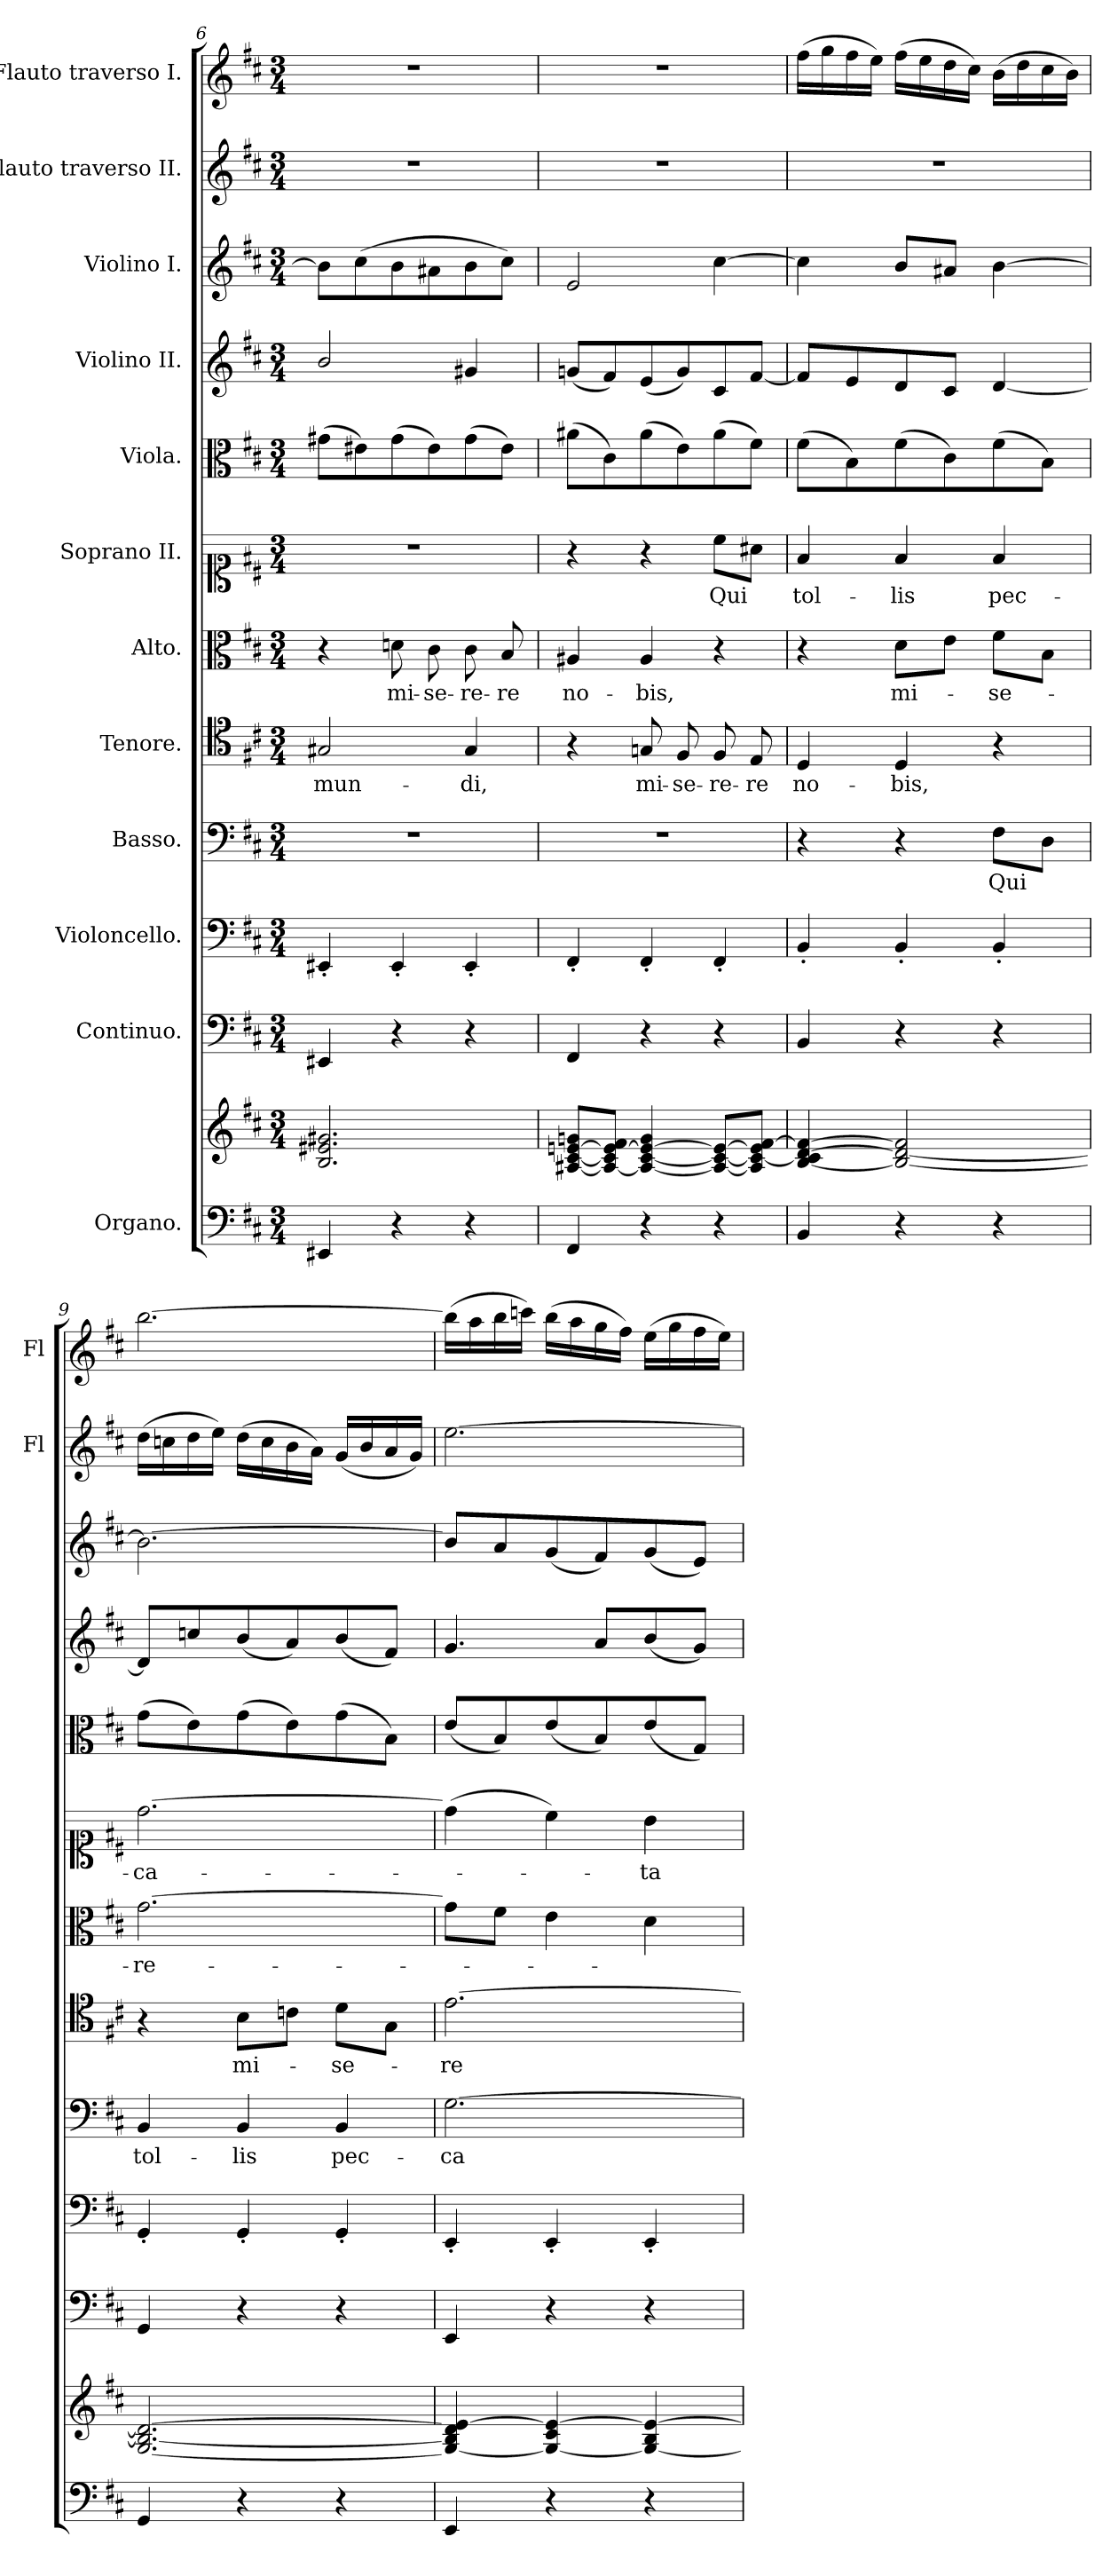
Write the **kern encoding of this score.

**kern	**kern	**kern	**kern	**kern	**text	**kern	**text	**kern	**text	**kern	**text	**kern	**kern	**kern	**kern	**kern
*part12	*part12	*part11	*part10	*part9	*part9	*part8	*part8	*part7	*part7	*part6	*part6	*part5	*part4	*part3	*part2	*part1
*staff13	*staff12	*staff11	*staff10	*staff9	*staff9	*staff8	*staff8	*staff7	*staff7	*staff6	*staff6	*staff5	*staff4	*staff3	*staff2	*staff1
*I"Organo.	*	*I"Continuo.	*I"Violoncello.	*I"Basso.	*	*I"Tenore.	*	*I"Alto.	*	*I"Soprano II.	*	*I"Viola.	*I"Violino II.	*I"Violino I.	*I"Flauto traverso II.	*I"Flauto traverso I.
*	*	*	*	*	*	*	*	*	*	*	*	*	*	*	*I'Fl	*I'Fl
*clefF4	*clefG2	*clefF4	*clefF4	*clefF4	*	*clefC4	*	*clefC3	*	*clefC1	*	*clefC3	*clefG2	*clefG2	*clefG2	*clefG2
*	*	*ITrd7c12	*	*	*	*	*	*	*	*	*	*	*	*	*	*
*k[f#c#]	*k[f#c#]	*k[f#c#]	*k[f#c#]	*k[f#c#]	*	*k[f#c#]	*	*k[f#c#]	*	*k[f#c#]	*	*k[f#c#]	*k[f#c#]	*k[f#c#]	*k[f#c#]	*k[f#c#]
*M3/4	*M3/4	*M3/4	*M3/4	*M3/4	*	*M3/4	*	*M3/4	*	*M3/4	*	*M3/4	*M3/4	*M3/4	*M3/4	*M3/4
=6	=6	=6	=6	=6	=6	=6	=6	=6	=6	=6	=6	=6	=6	=6	=6	=6
!	!	!	!	!	!	!	!LO:LY:b	!	!	!	!	!	!	!	!	!
4EE#X/	2.B/ 2.e#X/ 2.g#X/	4EEE#X/	4EE#X'/	2.r	.	2G#X/	mun-	4r	.	2.r	.	(8g#X\L	2b/	8b\L]	2.r	2.r
.	.	.	.	.	.	.	.	.	.	.	.	8e#X\)	.	(8cc#\	.	.
!	!	!	!	!	!	!	!	!	!LO:LY:b	!	!	!	!	!	!	!
4r	.	4r	4EE#'/	.	.	.	.	8dn\	mi-	.	.	(8g#\	.	8b\	.	.
!	!	!	!	!	!	!	!	!	!LO:LY:b	!	!	!	!	!	!	!
.	.	.	.	.	.	.	.	8c#\	-se-	.	.	8e#\)	.	8a#X\	.	.
!	!	!	!	!	!	!	!LO:LY:b	!	!LO:LY:b	!	!	!	!	!	!	!
4r	.	4r	4EE#'/	.	.	4G#/	-di,	8c#\	-re-	.	.	(8g#\	4g#X/	8b\	.	.
!	!	!	!	!	!	!	!	!	!LO:LY:b	!	!	!	!	!	!	!
.	.	.	.	.	.	.	.	8B/	-re	.	.	8e#\J)	.	8cc#\J)	.	.
=7	=7	=7	=7	=7	=7	=7	=7	=7	=7	=7	=7	=7	=7	=7	=7	=7
!	!	!	!	!	!	!	!	!	!LO:LY:b	!	!	!	!	!	!	!
4FF#/	[8A#X/ [8c#/ [8en/ 8gn/L	4FFF#/	4FF#'/	2.r	.	4r	.	4A#X/	no-	4r	.	(8a#X\L	(8gn/L	2e/	2.r	2.r
.	8A#_/ 8c#]/ 8e_/ 8f#/J	.	.	.	.	.	.	.	.	.	.	8c#\)	8f#/)	.	.	.
!	!	!	!	!	!	!	!LO:LY:b	!	!LO:LY:b	!	!	!	!	!	!	!
4r	4A#/_ [4c#/ 4e/_ 4g/	4r	4FF#'/	.	.	8Gn/	mi-	4A#/	-bis,	4r	.	(8a#\	(8e/	.	.	.
!	!	!	!	!	!	!	!LO:LY:b	!	!	!	!	!	!	!	!	!
.	.	.	.	.	.	8F#/	-se-	.	.	.	.	8e\)	8g/)	.	.	.
!	!	!	!	!	!	!	!LO:LY:b	!	!	!	!LO:LY:b	!	!	!	!	!
4r	8A#_/ 8c#_/ 8e_/L	4r	4FF#'/	.	.	8F#/	-re-	4r	.	8cc#\L	Qui	(8a#\	8c#/	[4cc#\	.	.
!	!	!	!	!	!	!	!LO:LY:b	!	!	!	!	!	!	!	!	!
.	8A#]/ 8c#_/ 8e]/ [8f#/J	.	.	.	.	8E/	-re	.	.	8a#X\J	.	8f#\J)	[8f#/J	.	.	.
!!LO:LB:g=z
=8	=8	=8	=8	=8	=8	=8	=8	=8	=8	=8	=8	=8	=8	=8	=8	=8
!	!	!	!	!	!	!	!LO:LY:b	!	!	!	!LO:LY:b	!	!	!	!	!
4BB/	[4B/ 4c#/] [4d/ 4f#/_	4BBB/	4BB'/	4r	.	4D/	no-	4r	.	4f#/	tol-	(8f#\L	8f#/L]	4cc#\]	2.r	(16ff#\LL
.	.	.	.	.	.	.	.	.	.	.	.	.	.	.	.	16gg\
.	.	.	.	.	.	.	.	.	.	.	.	8B\)	8e/	.	.	16ff#\
.	.	.	.	.	.	.	.	.	.	.	.	.	.	.	.	16ee\JJ)
!	!	!	!	!	!	!	!LO:LY:b	!	!LO:LY:b	!	!LO:LY:b	!	!	!	!	!
4r	2B/_ 2d/_ 2f#/]	4r	4BB'/	4r	.	4D/	-bis,	8d\L	mi-	4f#/	-lis	(8f#\	8d/	8b/L	.	(16ff#\LL
.	.	.	.	.	.	.	.	.	.	.	.	.	.	.	.	16ee\
.	.	.	.	.	.	.	.	8e\J	.	.	.	8c#\)	8c#/J	8a#X/J	.	16dd\
.	.	.	.	.	.	.	.	.	.	.	.	.	.	.	.	16cc#\JJ)
!	!	!	!	!	!LO:LY:b	!	!	!	!LO:LY:b	!	!LO:LY:b	!	!	!	!	!
4r	.	4r	4BB'/	8F#\L	Qui	4r	.	8f#\L	-se-	4f#/	pec-	(8f#\	[4d/	[4b\	.	(16b\LL
.	.	.	.	.	.	.	.	.	.	.	.	.	.	.	.	16dd\
.	.	.	.	8D\J	.	.	.	8B\J	.	.	.	8B\J)	.	.	.	16cc#\
.	.	.	.	.	.	.	.	.	.	.	.	.	.	.	.	16b\JJ)
=9	=9	=9	=9	=9	=9	=9	=9	=9	=9	=9	=9	=9	=9	=9	=9	=9
!	!	!	!	!	!LO:LY:b	!	!	!	!LO:LY:b	!	!LO:LY:b	!	!	!	!	!
4GG/	[2.G/ 2.B/_ 2.d/_	4GGG/	4GG'/	4BB/	tol-	4r	.	[2.g\	-re-	[2.dd\	-ca-	(8g\L	8d/L]	2.b\_	(16dd\LL	[2.bb\
.	.	.	.	.	.	.	.	.	.	.	.	.	.	.	16ccn\	.
.	.	.	.	.	.	.	.	.	.	.	.	8e\)	8ccn/	.	16dd\	.
.	.	.	.	.	.	.	.	.	.	.	.	.	.	.	16ee\JJ)	.
!	!	!	!	!	!LO:LY:b	!	!LO:LY:b	!	!	!	!	!	!	!	!	!
4r	.	4r	4GG'/	4BB/	-lis	8B\L	mi-	.	.	.	.	(8g\	(8b/	.	(16dd\LL	.
.	.	.	.	.	.	.	.	.	.	.	.	.	.	.	16cc\	.
.	.	.	.	.	.	8cn\J	.	.	.	.	.	8e\)	8a/)	.	16b\	.
.	.	.	.	.	.	.	.	.	.	.	.	.	.	.	16a\JJ)	.
!	!	!	!	!	!LO:LY:b	!	!LO:LY:b	!	!	!	!	!	!	!	!	!
4r	.	4r	4GG'/	4BB/	pec-	8d\L	-se-	.	.	.	.	(8g\	(8b/	.	(16g/LL	.
.	.	.	.	.	.	.	.	.	.	.	.	.	.	.	16b/	.
.	.	.	.	.	.	8G\J	.	.	.	.	.	8B\J)	8f#/J)	.	16a/	.
.	.	.	.	.	.	.	.	.	.	.	.	.	.	.	16g/JJ)	.
=10	=10	=10	=10	=10	=10	=10	=10	=10	=10	=10	=10	=10	=10	=10	=10	=10
!	!	!	!	!	!LO:LY:b	!	!LO:LY:b	!	!	!	!	!	!	!	!	!
4EE/	4G/_ 4B/] 4d/] [4e/	4EEE/	4EE'/	[2.G\	-ca-	[2.e\	-re-	8g\L]	.	(4dd\]	.	(8e/L	4.g/	8b/L]	[2.ee\	(16bb\LL]
.	.	.	.	.	.	.	.	.	.	.	.	.	.	.	.	16aa\
.	.	.	.	.	.	.	.	8f#\J	.	.	.	8B/)	.	8a/	.	16bb\
.	.	.	.	.	.	.	.	.	.	.	.	.	.	.	.	16cccn\JJ)
4r	4G/_ 4c#/ 4e/_	4r	4EE'/	.	.	.	.	4e\	.	4cc#\)	.	(8e/	.	(8g/	.	(16bb\LL
.	.	.	.	.	.	.	.	.	.	.	.	.	.	.	.	16aa\
.	.	.	.	.	.	.	.	.	.	.	.	8B/)	8a/L	8f#/)	.	16gg\
.	.	.	.	.	.	.	.	.	.	.	.	.	.	.	.	16ff#\JJ)
!	!	!	!	!	!	!	!	!	!	!	!LO:LY:b	!	!	!	!	!
4r	4G/_ 4B/ 4e/_	4r	4EE'/	.	.	.	.	4d\	.	4b\	-ta	(8e/	(8b/	(8g/	.	(16ee\LL
.	.	.	.	.	.	.	.	.	.	.	.	.	.	.	.	16gg\
.	.	.	.	.	.	.	.	.	.	.	.	8G/J)	8g/J)	8e/J)	.	16ff#\
.	.	.	.	.	.	.	.	.	.	.	.	.	.	.	.	16ee\JJ)
=	=	=	=	=	=	=	=	=	=	=	=	=	=	=	=	=
*-	*-	*-	*-	*-	*-	*-	*-	*-	*-	*-	*-	*-	*-	*-	*-	*-
